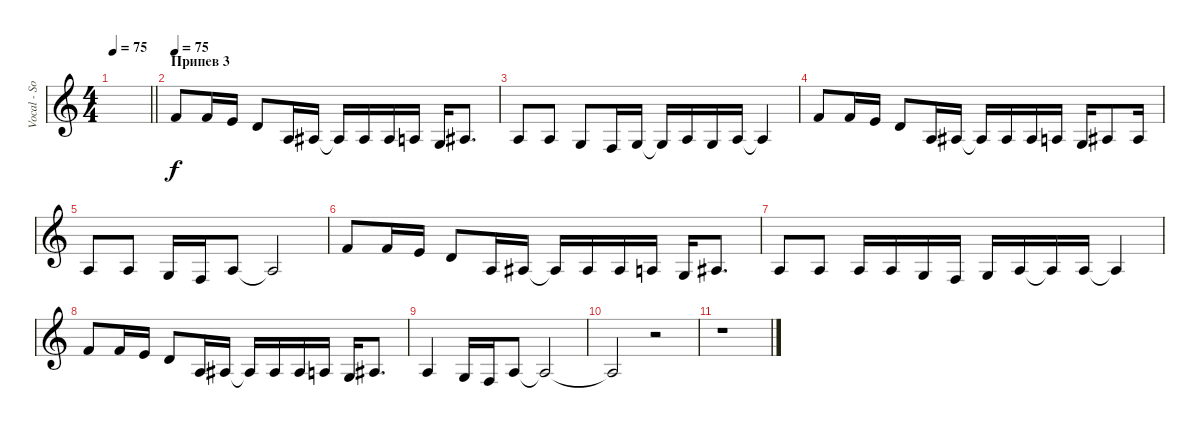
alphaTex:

\track ("Vocal - SoS" "Vocal - So") {instrument tenorsax}
\staff {score}
\tuning (E4 B3 G3 D3 A2 E2) {hide}
\ts (4 4)
\tempo 75
\clef g2
\barLineRight lightlight
\ks c
|
\section ("" "Припев 3")
\tempo 75
1.1.8 1.1.16 0.1.16 3.2.8 2.3.16 3.3.16 3.3{t}.16 3.3.16 3.3.16 2.3.16 0.3.16 3.3.8{d} |
2.3.8 2.3.8 0.3.8 3.4.16 0.3.16 0.3{t}.16 2.3.16 0.3.16 2.3.16 2.3{t}.4 |
1.1.8 1.1.16 0.1.16 3.2.8 2.3.16 3.3.16 3.3{t}.16 3.3.16 3.3.16 2.3.16 0.3.16 3.3.8 3.3.16 |
2.3.8 2.3.8 0.3.16 3.4.16 2.3.8 2.3{t}.2 |
1.1.8 1.1.16 0.1.16 3.2.8 2.3.16 3.3.16 3.3{t}.16 3.3.16 3.3.16 2.3.16 0.3.16 3.3.8{d} |
2.3.8 2.3.8 2.3.16 2.3.16 0.3.16 3.4.16 0.3.16 2.3.16 2.3{t}.16 2.3.16 2.3{t}.4 |
1.1.8 1.1.16 0.1.16 3.2.8 2.3.16 3.3.16 3.3{t}.16 3.3.16 3.3.16 2.3.16 0.3.16 3.3.8{d} |
2.3.4 0.3.16 3.4.16 2.3.8 2.3{t}.2 |
2.3{t}.2 r.2 |
r.1
